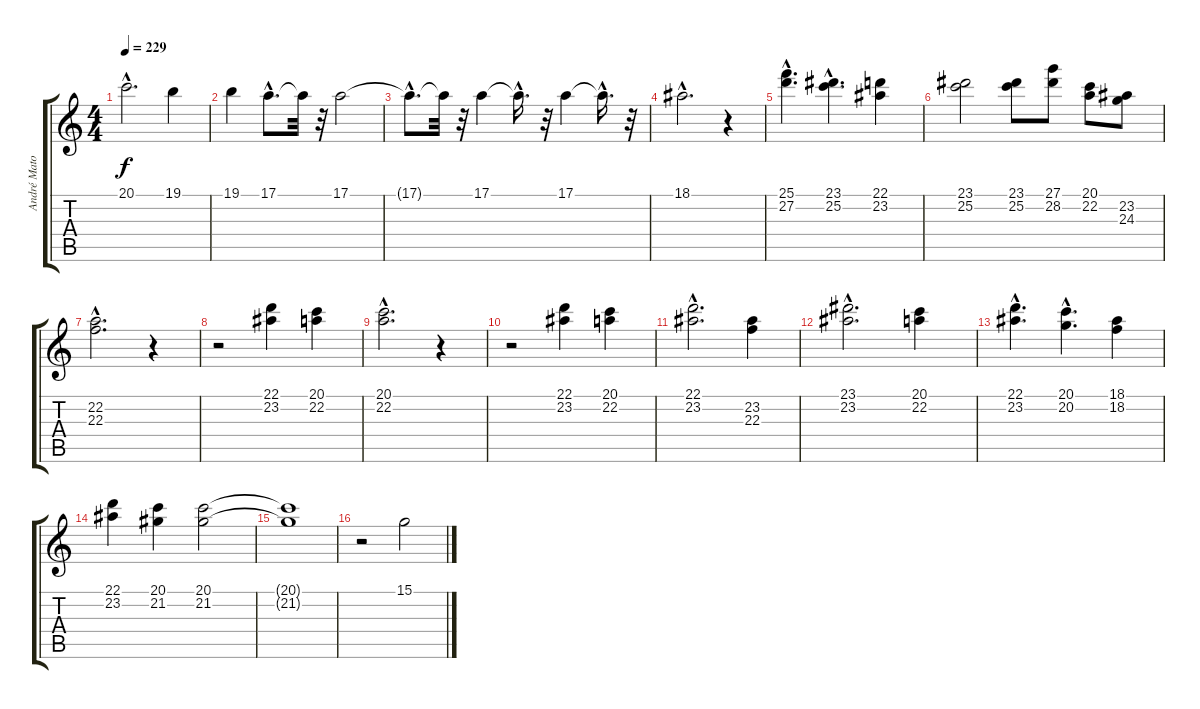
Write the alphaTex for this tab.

\track ("André Matos " "André Mato") {instrument lead6voice}
\staff {score tabs}
\tuning (E4 B3 G3 D3 A2 E2) {hide}
\ts (4 4)
\tempo 229
\clef g2
\ks c
20.1{hac}.2{d dy f} 19.1.4 |
19.1.4 17.1{hac}.8{d} 17.1{t}.32 r.32 17.1.2 |
17.1{hac t}.8{d} 17.1{t}.32 r.32 17.1.4 17.1{hac t}.16{d} r.32 17.1.4 17.1{hac t}.16{d} r.32 |
18.1{hac}.2{d} r.4 |
(25.1{hac} 27.2{hac}).4{d} (23.1{hac} 25.2{hac}).4{d} (22.1 23.2).4 |
(23.1 25.2).2 (23.1 25.2).8 (27.1 28.2).8 (20.1 22.2).8 (23.2 24.3).8 |
(22.2{hac} 22.3{hac}).2{d} r.4 |
r.2 (22.1 23.2).4 (20.1 22.2).4 |
(20.1{hac} 22.2{hac}).2{d} r.4 |
r.2 (22.1 23.2).4 (20.1 22.2).4 |
(22.1{hac} 23.2{hac}).2{d} (23.2 22.3).4 |
(23.1{hac} 23.2{hac}).2{d} (20.1 22.2).4 |
(22.1{hac} 23.2{hac}).4{d} (20.1{hac} 20.2{hac}).4{d} (18.1 18.2).4 |
(22.1 23.2).4 (20.1 21.2).4 (20.1 21.2).2 |
(20.1{t} 21.2{t}).1 |
r.2 15.1.2
